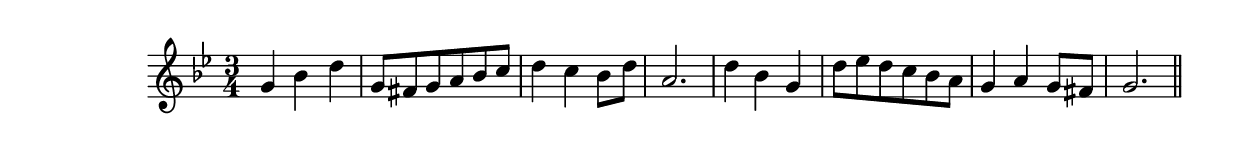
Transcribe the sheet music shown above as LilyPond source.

\version "2.19.49"
%{\header {
  composer = "G.A. Wedge"
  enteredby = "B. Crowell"
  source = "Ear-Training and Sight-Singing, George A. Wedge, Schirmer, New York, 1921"
}%}
\score{{\key g \minor
\time 3/4
%{\tempo 4=100
%}\transpose f g{\relative f' {
  f4 as c | f,8 e f g as bes | c4 bes as8 c | g2. | c4 as f | c'8 des c bes as g | f4 g f8 e | f2.
  \bar "||"
}}

}}